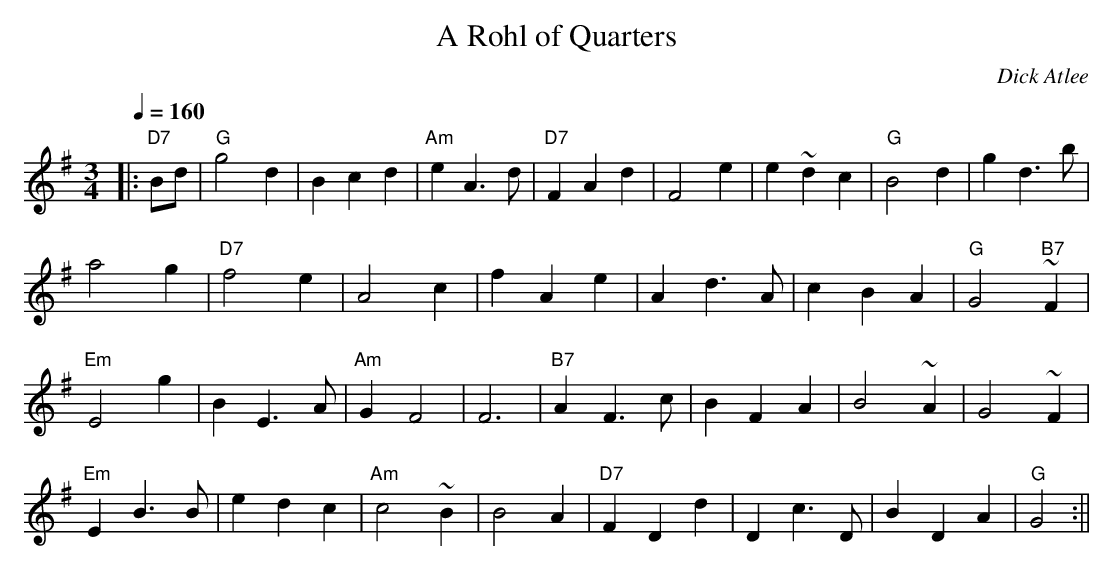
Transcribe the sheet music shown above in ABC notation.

X:1
T:A Rohl of Quarters
M:3/4
L:1/4
Q:1/4=160
C:Dick Atlee
K:G
|: "D7" B/2d/2 | "G" g2 d | B c d | "Am" e A>d | "D7" F A d |
F2 e | e ~d c | "G" B2 d | g d>b | !
a2 g | "D7" f2 e | A2 c | f A e | A d>A | c B A | "G" G2 "B7" ~F | !
"Em" E2 g | B E>A | "Am" G F2 | F3 |
"B7" A F>c | B F A | B2 ~A | G2 ~F | !
"Em" E B>B | e d c | "Am" c2 ~B | B2 A |
"D7" F D d | D c>D | B D A | "G" G2 :||
